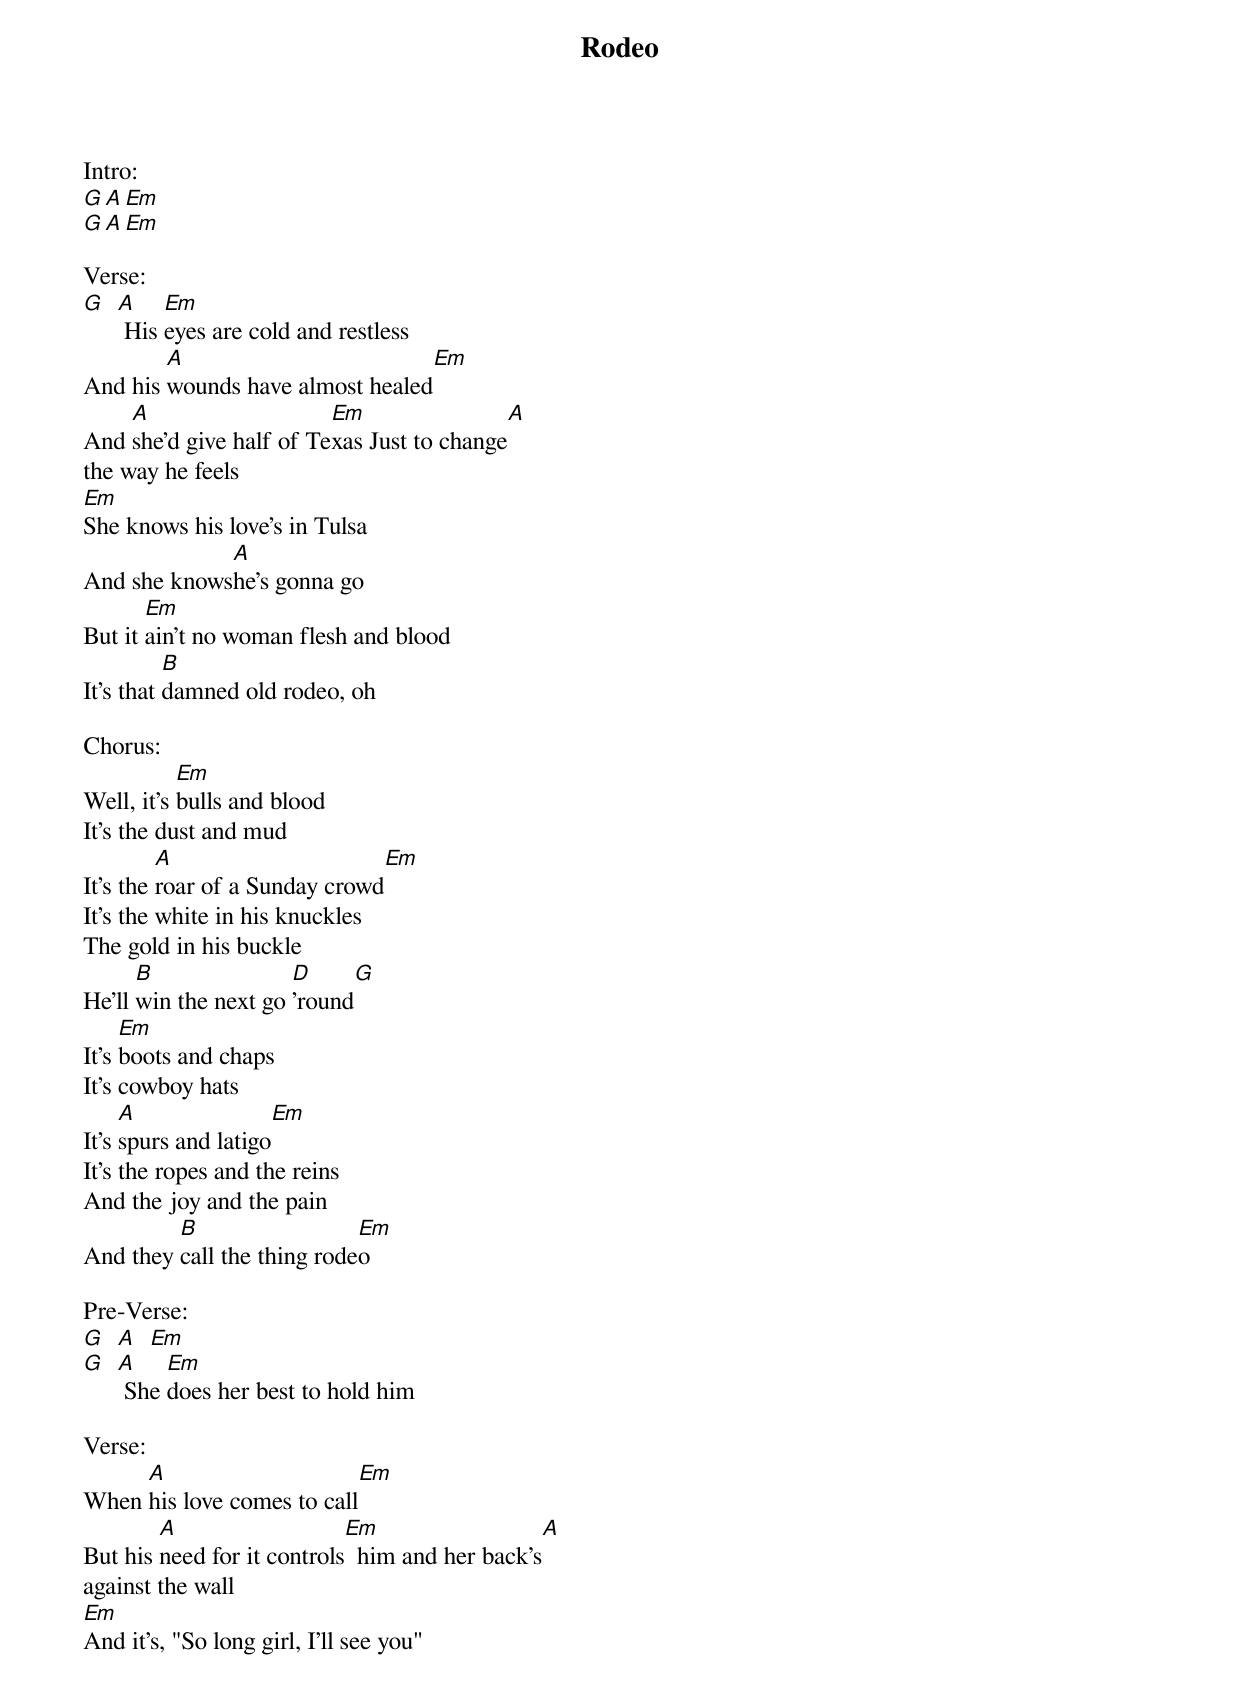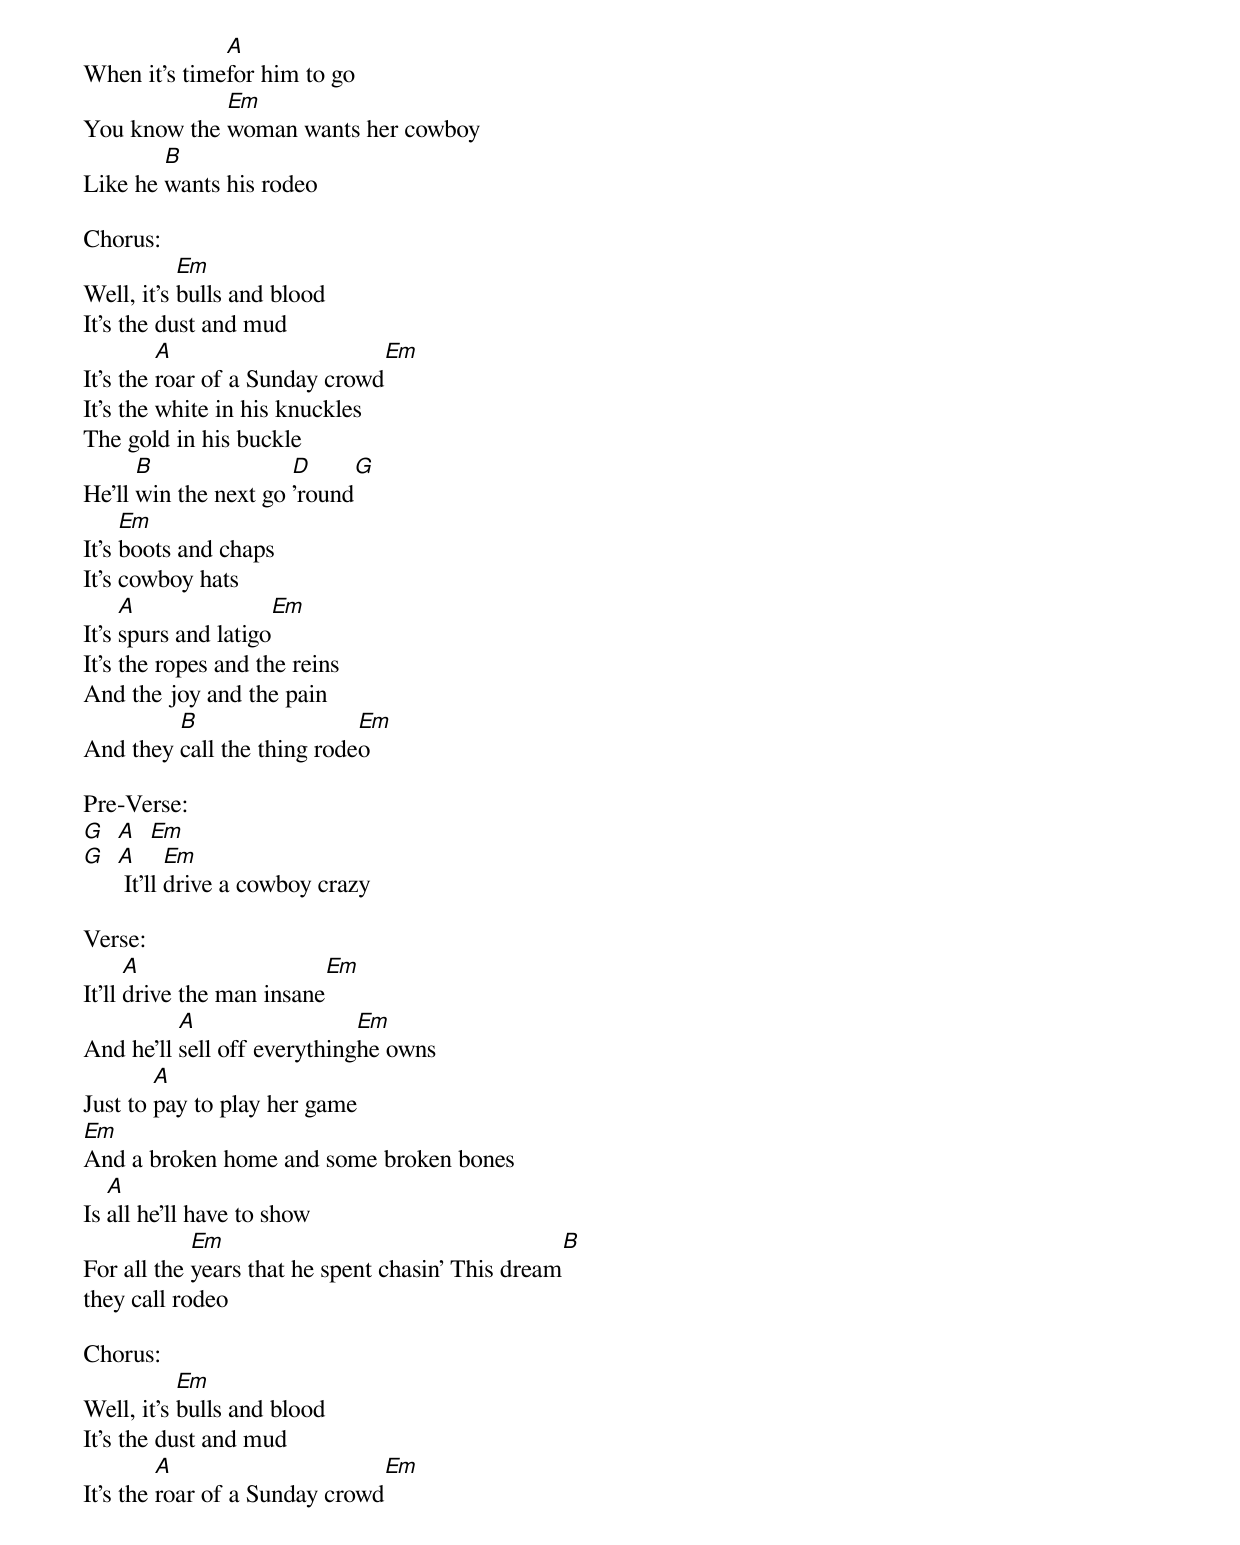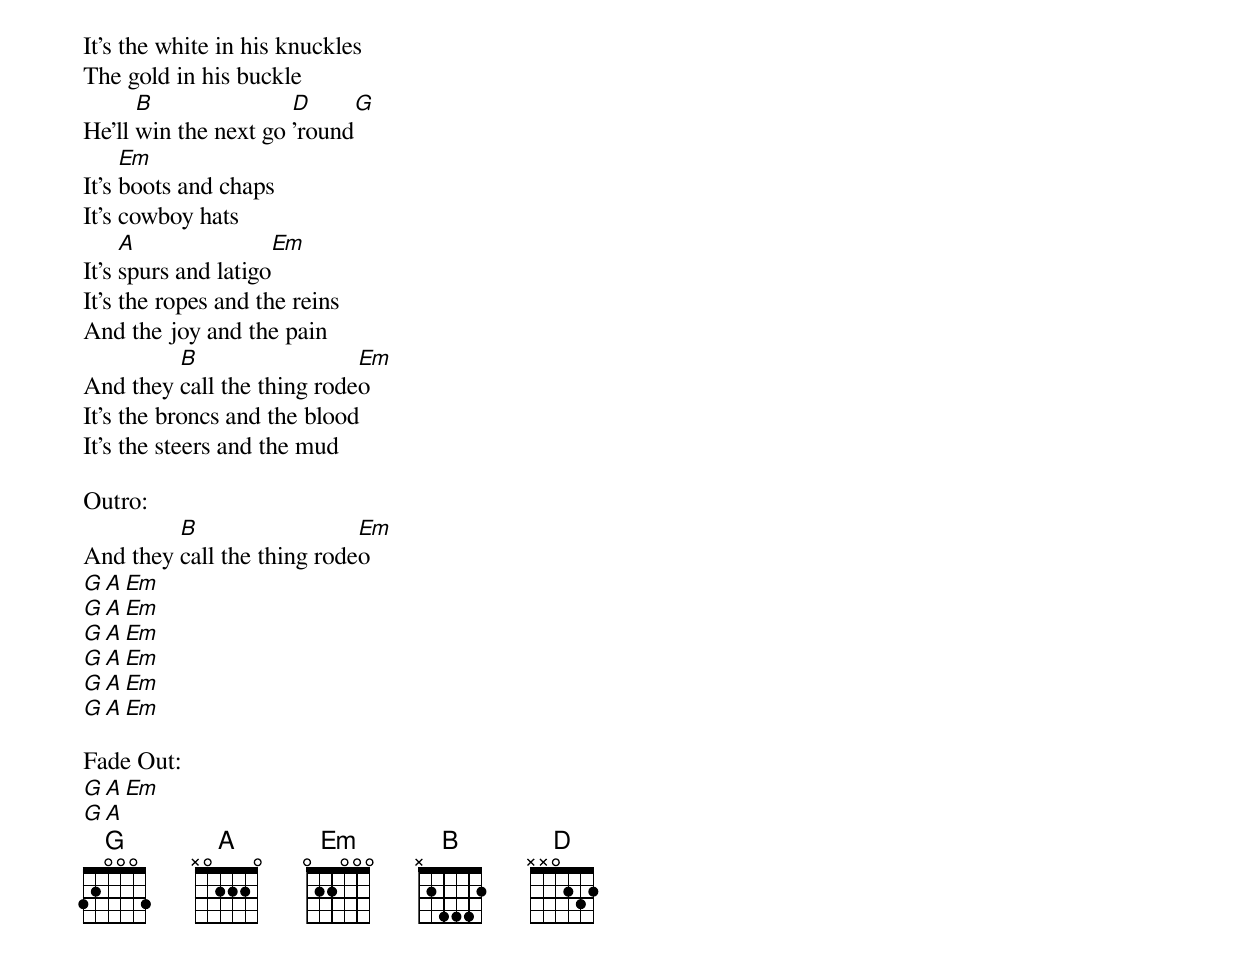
{title:Rodeo}
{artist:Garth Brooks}
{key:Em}
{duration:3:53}
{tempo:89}
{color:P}

Intro:
[G][A][Em]
[G][A][Em]

Verse:
[G]  [A] His [Em]eyes are cold and restless
And his [A]wounds have almost healed[Em]
And [A]she'd give half of Te[Em]xas Just to change[A]
the way he feels
[Em]She knows his love's in Tulsa
And she knows[A]he's gonna go
But it [Em]ain't no woman flesh and blood
It's that [B]damned old rodeo, oh

Chorus:
Well, it's [Em]bulls and blood
It's the dust and mud
It's the [A]roar of a Sunday crowd[Em]
It's the white in his knuckles
The gold in his buckle
He'll [B]win the next go [D]'round[G]
It's [Em]boots and chaps
It's cowboy hats
It's [A]spurs and latigo[Em]
It's the ropes and the reins
And the joy and the pain
And they [B]call the thing rode[Em]o

Pre-Verse:
[G]  [A]  [Em]
[G]  [A] She [Em]does her best to hold him

Verse:
When [A]his love comes to call[Em]
But his [A]need for it controls[Em]  him and her back's[A]
against the wall
[Em]And it's, "So long girl, I'll see you"
When it's time[A]for him to go
You know the [Em]woman wants her cowboy
Like he [B]wants his rodeo

Chorus:
Well, it's [Em]bulls and blood
It's the dust and mud
It's the [A]roar of a Sunday crowd[Em]
It's the white in his knuckles
The gold in his buckle
He'll [B]win the next go [D]'round[G]
It's [Em]boots and chaps
It's cowboy hats
It's [A]spurs and latigo[Em]
It's the ropes and the reins
And the joy and the pain
And they [B]call the thing rode[Em]o

Pre-Verse:
[G]  [A]  [Em]
[G]  [A] It'll [Em]drive a cowboy crazy

Verse:
It'll [A]drive the man insane[Em]
And he'll [A]sell off everything[Em]he owns
Just to [A]pay to play her game
[Em]And a broken home and some broken bones
Is [A]all he'll have to show
For all the [Em]years that he spent chasin' This dream[B]
they call rodeo

Chorus:
Well, it's [Em]bulls and blood
It's the dust and mud
It's the [A]roar of a Sunday crowd[Em]
It's the white in his knuckles
The gold in his buckle
He'll [B]win the next go [D]'round[G]
It's [Em]boots and chaps
It's cowboy hats
It's [A]spurs and latigo[Em]
It's the ropes and the reins
And the joy and the pain
And they [B]call the thing rode[Em]o
It's the broncs and the blood
It's the steers and the mud

Outro:
And they [B]call the thing rode[Em]o
[G][A][Em]
[G][A][Em]
[G][A][Em]
[G][A][Em]
[G][A][Em]
[G][A][Em]

Fade Out:
[G][A][Em]
[G][A]
